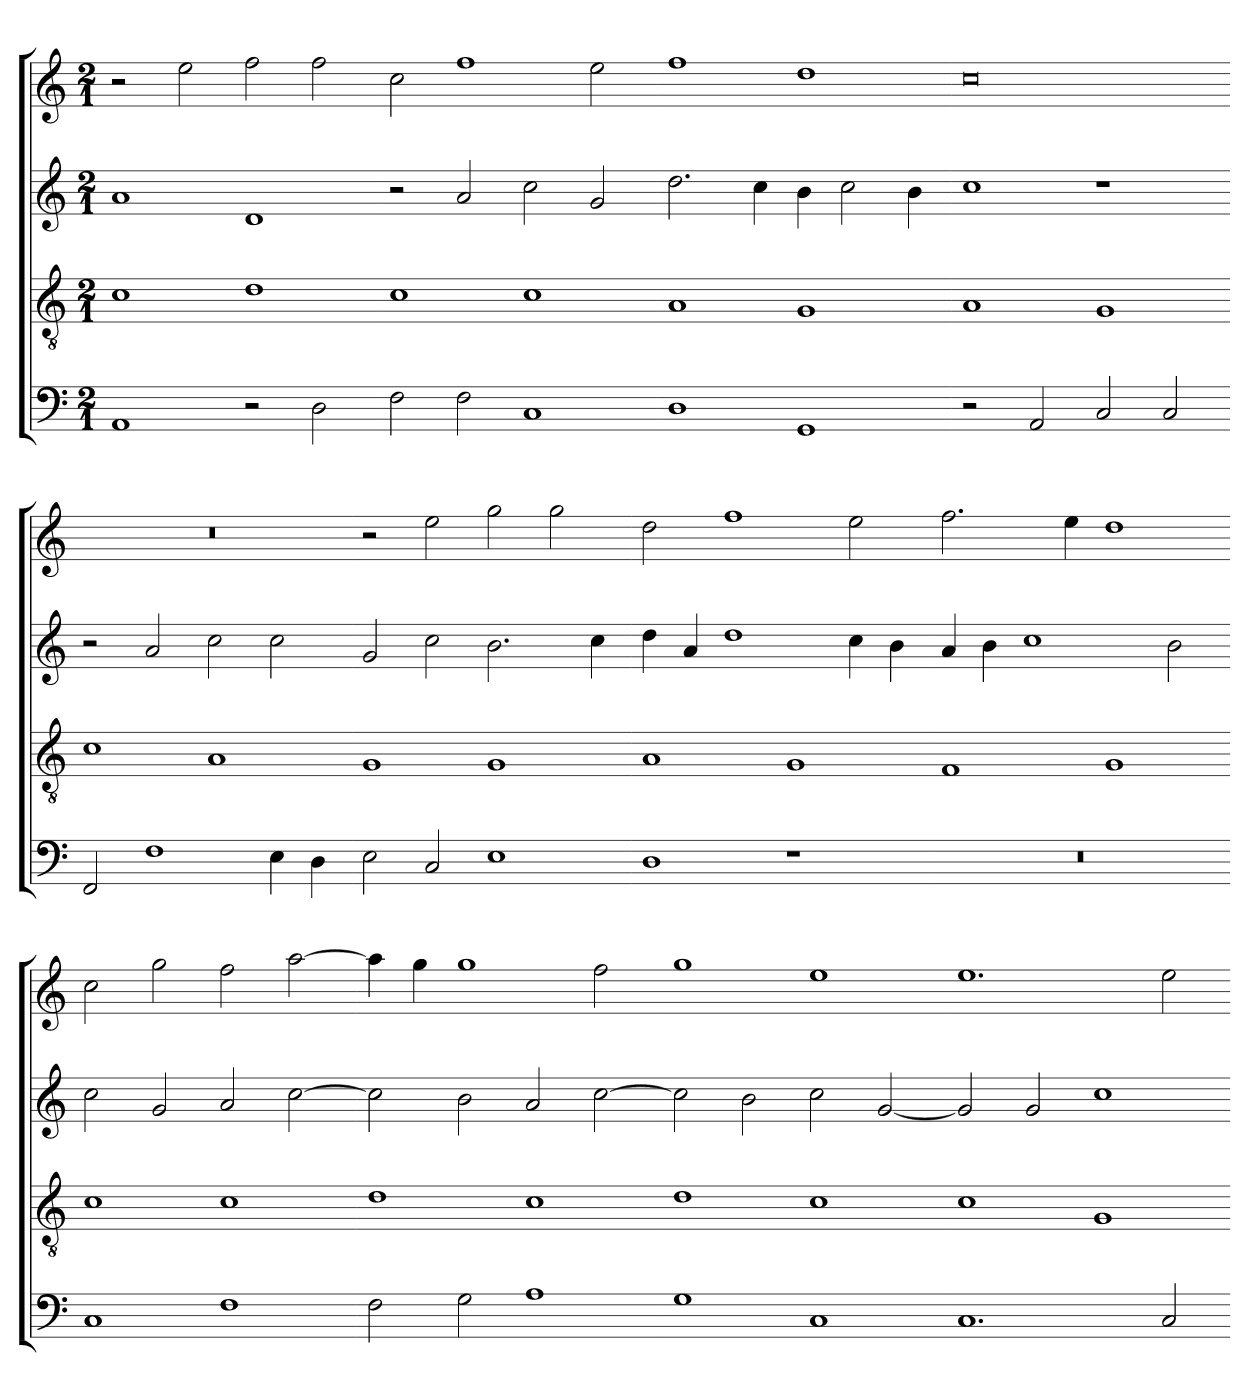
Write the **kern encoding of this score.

**kern	**kern	**kern	**kern
*part4	*part3	*part2	*part1
*staff4	*staff3	*staff2	*staff1
*clefF4	*clefGv2	*clefG2	*clefG2
*k[]	*k[]	*k[]	*k[]
*M2/1	*M2/1	*M2/1	*M2/1
=	=	=	=
1AA	1c	1a	2r
.	.	.	2ee
2r	1d	1d	2ff
2D	.	.	2ff
=-	=-	=-	=-
2F	1c	2r	2cc
2F	.	2a	1ff
1C	1c	2cc	.
.	.	2g	2ee
=-	=-	=-	=-
1D	1A	2.dd	1ff
.	.	4cc	.
1GG	1G	4b	1dd
.	.	2cc	.
.	.	4b	.
=-	=-	=-	=-
2r	1A	1cc	0cc
2AA	.	.	.
2C	1G	1r	.
2C	.	.	.
=-	=-	=-	=-
2FF	1c	2r	0r
1F	.	2a	.
.	1A	2cc	.
4E	.	2cc	.
4D	.	.	.
=-	=-	=-	=-
2E	1G	2g	2r
2C	.	2cc	2ee
1E	1G	2.b	2gg
.	.	.	2gg
.	.	4cc	.
=-	=-	=-	=-
1D	1A	4dd	2dd
.	.	4a	.
.	.	1dd	1ff
1r	1G	.	.
.	.	4cc	2ee
.	.	4b	.
=-	=-	=-	=-
0r	1F	4a	2.ff
.	.	4b	.
.	.	1cc	.
.	.	.	4ee
.	1G	.	1dd
.	.	2b	.
=-	=-	=-	=-
1C	1c	2cc	2cc
.	.	2g	2gg
1F	1c	2a	2ff
.	.	[2cc	[2aa
=-	=-	=-	=-
2F	1d	2cc]	4aa]
.	.	.	4gg
2G	.	2b	1gg
1A	1c	2a	.
.	.	[2cc	2ff
=-	=-	=-	=-
1G	1d	2cc]	1gg
.	.	2b	.
1C	1c	2cc	1ee
.	.	[2g	.
=-	=-	=-	=-
1.C	1c	2g]	1.ee
.	.	2g	.
.	1G	1cc	.
2C	.	.	2ee
=-	=-	=-	=-
*-	*-	*-	*-
